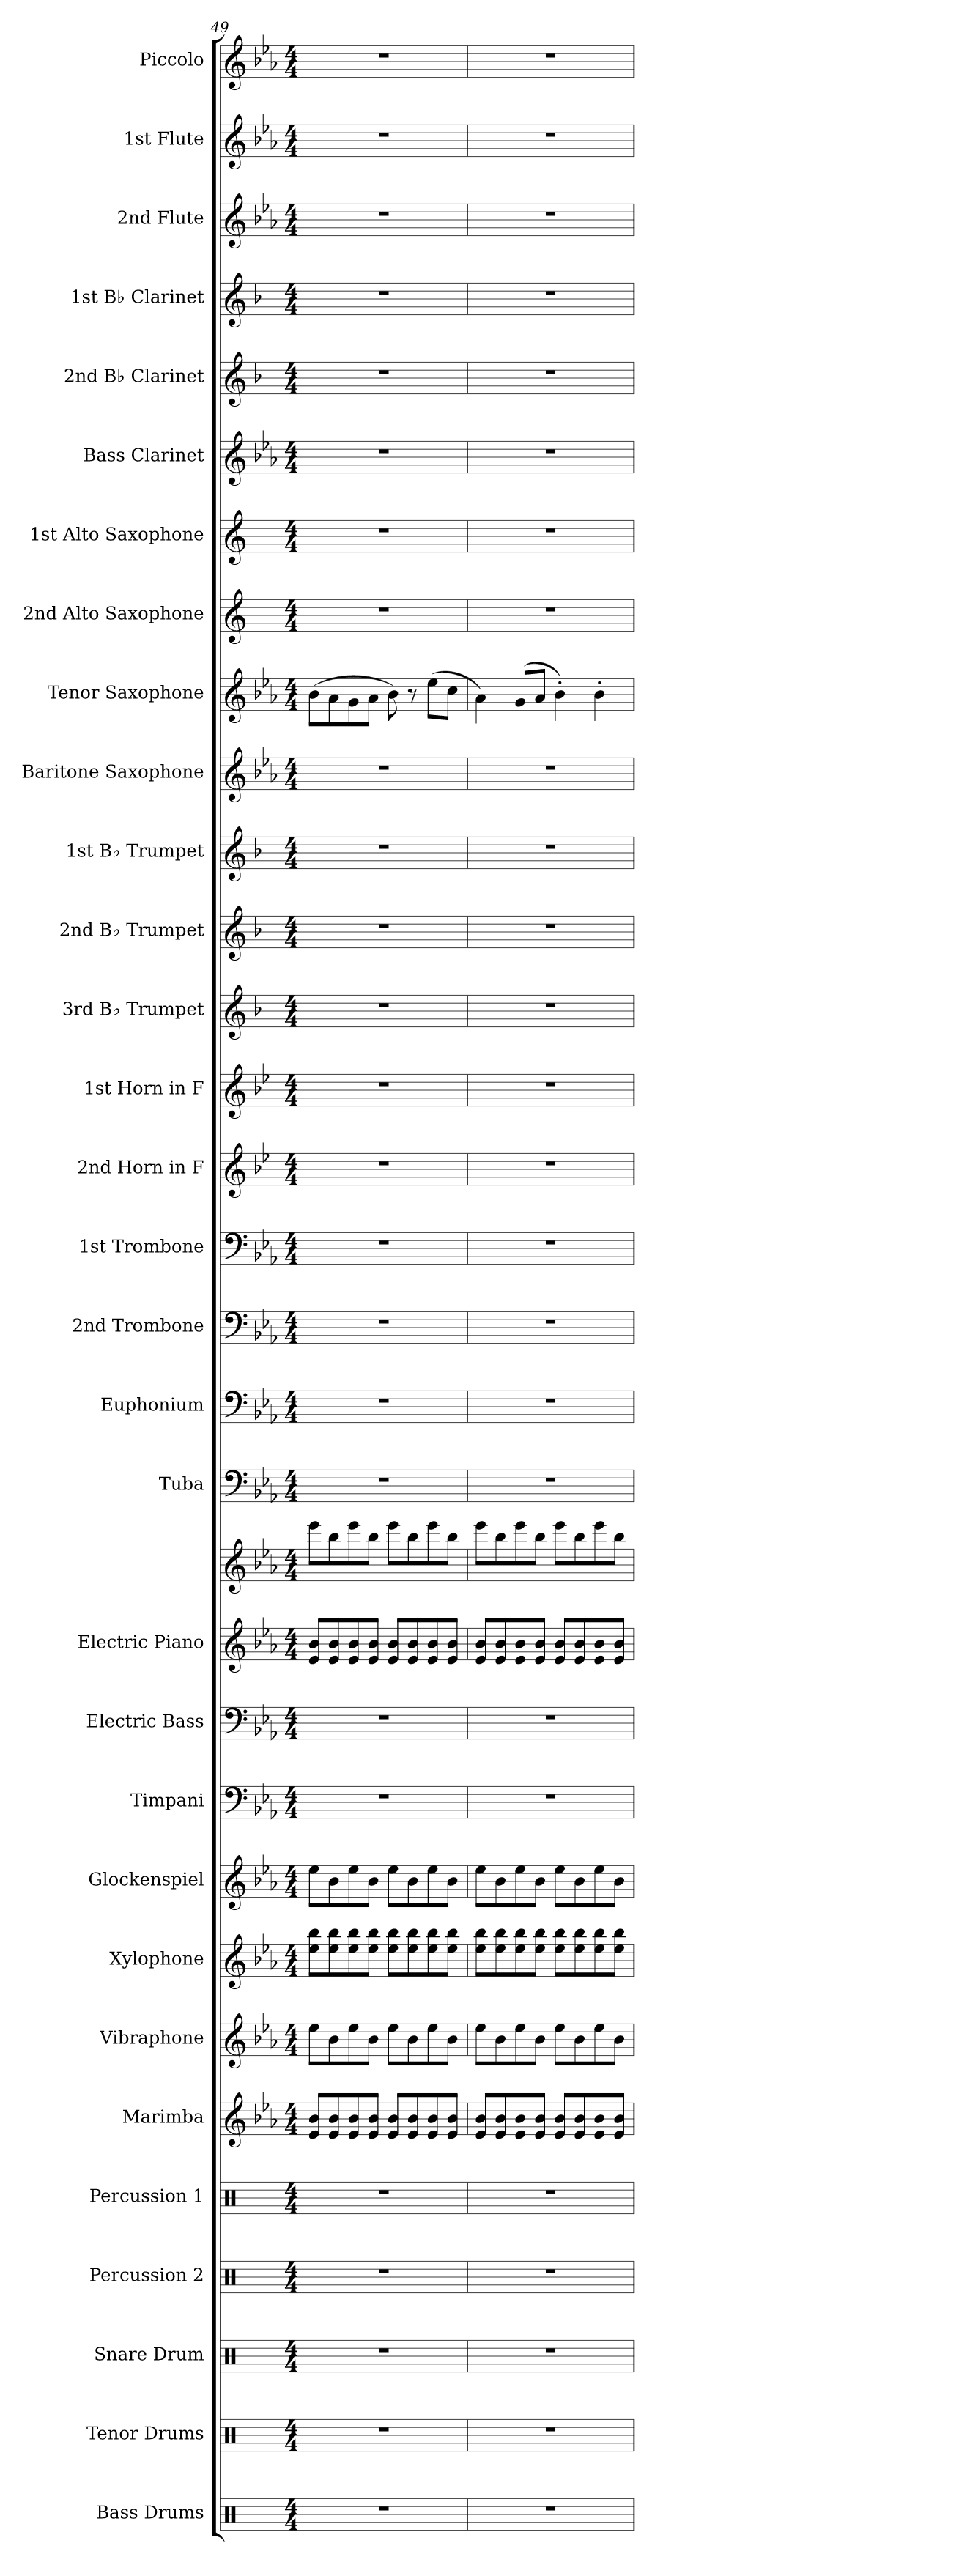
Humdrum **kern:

**kern	**kern	**kern	**kern	**kern	**kern	**kern	**kern	**kern	**kern	**kern	**kern	**kern	**kern	**kern	**kern	**kern	**kern	**kern	**kern	**kern	**kern	**kern	**kern	**kern	**kern	**kern	**kern	**kern	**kern	**kern	**kern
*part31	*part30	*part29	*part28	*part27	*part26	*part25	*part24	*part23	*part22	*part21	*part20	*part20	*part19	*part18	*part17	*part16	*part15	*part14	*part13	*part12	*part11	*part10	*part9	*part8	*part7	*part6	*part5	*part4	*part3	*part2	*part1
*staff32	*staff31	*staff30	*staff29	*staff28	*staff27	*staff26	*staff25	*staff24	*staff23	*staff22	*staff21	*staff20	*staff19	*staff18	*staff17	*staff16	*staff15	*staff14	*staff13	*staff12	*staff11	*staff10	*staff9	*staff8	*staff7	*staff6	*staff5	*staff4	*staff3	*staff2	*staff1
*I"Bass Drums	*I"Tenor Drums	*I"Snare Drum	*I"Percussion 2	*I"Percussion 1	*I"Marimba	*I"Vibraphone	*I"Xylophone	*I"Glockenspiel	*I"Timpani	*I"Electric Bass	*I"Electric Piano	*	*I"Tuba	*I"Euphonium	*I"2nd Trombone	*I"1st Trombone	*I"2nd Horn in F	*I"1st Horn in F	*I"3rd B♭ Trumpet	*I"2nd B♭ Trumpet	*I"1st B♭ Trumpet	*I"Baritone Saxophone	*I"Tenor Saxophone	*I"2nd Alto Saxophone	*I"1st Alto Saxophone	*I"Bass Clarinet	*I"2nd B♭ Clarinet	*I"1st B♭ Clarinet	*I"2nd Flute	*I"1st Flute	*I"Piccolo
*I'B.D.	*I'T.D.	*I'S.D.	*I'Perc.	*I'Perc.	*I'Mrm.	*I'Vib.	*I'Xyl.	*I'Glock.	*I'Timp.	*I'El. B.	*I'El. Pno.	*	*I'Tba.	*I'Euph.	*I'Tbn.	*I'Tbn.	*	*	*I'B♭ Tpt.	*I'B♭ Tpt.	*I'B♭ Tpt.	*I'Bar. Sax.	*I'T. Sax.	*I'A. Sax.	*I'A. Sax.	*I'B. Cl.	*I'B♭ Cl.	*I'B♭ Cl.	*I'Fl.	*I'Fl.	*I'Picc.
*clefX	*clefX	*clefX	*clefX	*clefX	*clefG2	*clefG2	*clefG2	*clefG2	*clefF4	*clefF4	*clefG2	*clefG2	*clefF4	*clefF4	*clefF4	*clefF4	*clefG2	*clefG2	*clefG2	*clefG2	*clefG2	*clefG2	*clefG2	*clefG2	*clefG2	*clefG2	*clefG2	*clefG2	*clefG2	*clefG2	*clefG2
*	*	*	*	*	*	*	*ITrd-7c-12	*ITrd-14c-24	*	*ITrd7c12	*	*	*	*	*	*	*ITrd4c7	*ITrd4c7	*ITrd1c2	*ITrd1c2	*ITrd1c2	*ITrd12c21	*ITrd8c14	*ITrd5c9	*ITrd5c9	*ITrd8c14	*ITrd1c2	*ITrd1c2	*	*	*ITrd-7c-12
*k[]	*k[]	*k[]	*k[]	*k[]	*k[b-e-a-]	*k[b-e-a-]	*k[b-e-a-]	*k[b-e-a-]	*k[b-e-a-]	*k[b-e-a-]	*k[b-e-a-]	*k[b-e-a-]	*k[b-e-a-]	*k[b-e-a-]	*k[b-e-a-]	*k[b-e-a-]	*k[b-e-a-]	*k[b-e-a-]	*k[b-e-a-]	*k[b-e-a-]	*k[b-e-a-]	*k[b-e-a-]	*k[b-e-a-]	*k[b-e-a-]	*k[b-e-a-]	*k[b-e-a-]	*k[b-e-a-]	*k[b-e-a-]	*k[b-e-a-]	*k[b-e-a-]	*k[b-e-a-]
*M4/4	*M4/4	*M4/4	*M4/4	*M4/4	*M4/4	*M4/4	*M4/4	*M4/4	*M4/4	*M4/4	*M4/4	*M4/4	*M4/4	*M4/4	*M4/4	*M4/4	*M4/4	*M4/4	*M4/4	*M4/4	*M4/4	*M4/4	*M4/4	*M4/4	*M4/4	*M4/4	*M4/4	*M4/4	*M4/4	*M4/4	*M4/4
=49	=49	=49	=49	=49	=49	=49	=49	=49	=49	=49	=49	=49	=49	=49	=49	=49	=49	=49	=49	=49	=49	=49	=49	=49	=49	=49	=49	=49	=49	=49	=49
1r	1r	1r	1r	1r	8e-/ 8b-/L	8ee-\L	8eee-\ 8bbb-\L	8eeee-\L	1r	1r	8e-/ 8b-/L	8eee-\L	1r	1r	1r	1r	1r	1r	1r	1r	1r	1r	(8B-\L	1r	1r	1r	1r	1r	1r	1r	1r
.	.	.	.	.	8e-/ 8b-/	8b-\	8eee-\ 8bbb-\	8bbb-\	.	.	8e-/ 8b-/	8bb-\	.	.	.	.	.	.	.	.	.	.	8A-\	.	.	.	.	.	.	.	.
.	.	.	.	.	8e-/ 8b-/	8ee-\	8eee-\ 8bbb-\	8eeee-\	.	.	8e-/ 8b-/	8eee-\	.	.	.	.	.	.	.	.	.	.	8G\	.	.	.	.	.	.	.	.
.	.	.	.	.	8e-/ 8b-/J	8b-\J	8eee-\ 8bbb-\J	8bbb-\J	.	.	8e-/ 8b-/J	8bb-\J	.	.	.	.	.	.	.	.	.	.	8A-\J	.	.	.	.	.	.	.	.
.	.	.	.	.	8e-/ 8b-/L	8ee-\L	8eee-\ 8bbb-\L	8eeee-\L	.	.	8e-/ 8b-/L	8eee-\L	.	.	.	.	.	.	.	.	.	.	8B-\)	.	.	.	.	.	.	.	.
.	.	.	.	.	8e-/ 8b-/	8b-\	8eee-\ 8bbb-\	8bbb-\	.	.	8e-/ 8b-/	8bb-\	.	.	.	.	.	.	.	.	.	.	8r	.	.	.	.	.	.	.	.
.	.	.	.	.	8e-/ 8b-/	8ee-\	8eee-\ 8bbb-\	8eeee-\	.	.	8e-/ 8b-/	8eee-\	.	.	.	.	.	.	.	.	.	.	(8e-\L	.	.	.	.	.	.	.	.
.	.	.	.	.	8e-/ 8b-/J	8b-\J	8eee-\ 8bbb-\J	8bbb-\J	.	.	8e-/ 8b-/J	8bb-\J	.	.	.	.	.	.	.	.	.	.	8c\J	.	.	.	.	.	.	.	.
=50	=50	=50	=50	=50	=50	=50	=50	=50	=50	=50	=50	=50	=50	=50	=50	=50	=50	=50	=50	=50	=50	=50	=50	=50	=50	=50	=50	=50	=50	=50	=50
1r	1r	1r	1r	1r	8e-/ 8b-/L	8ee-\L	8eee-\ 8bbb-\L	8eeee-\L	1r	1r	8e-/ 8b-/L	8eee-\L	1r	1r	1r	1r	1r	1r	1r	1r	1r	1r	4A-\)	1r	1r	1r	1r	1r	1r	1r	1r
.	.	.	.	.	8e-/ 8b-/	8b-\	8eee-\ 8bbb-\	8bbb-\	.	.	8e-/ 8b-/	8bb-\	.	.	.	.	.	.	.	.	.	.	.	.	.	.	.	.	.	.	.
.	.	.	.	.	8e-/ 8b-/	8ee-\	8eee-\ 8bbb-\	8eeee-\	.	.	8e-/ 8b-/	8eee-\	.	.	.	.	.	.	.	.	.	.	(8G/L	.	.	.	.	.	.	.	.
.	.	.	.	.	8e-/ 8b-/J	8b-\J	8eee-\ 8bbb-\J	8bbb-\J	.	.	8e-/ 8b-/J	8bb-\J	.	.	.	.	.	.	.	.	.	.	8A-/J	.	.	.	.	.	.	.	.
.	.	.	.	.	8e-/ 8b-/L	8ee-\L	8eee-\ 8bbb-\L	8eeee-\L	.	.	8e-/ 8b-/L	8eee-\L	.	.	.	.	.	.	.	.	.	.	4B-'\)	.	.	.	.	.	.	.	.
.	.	.	.	.	8e-/ 8b-/	8b-\	8eee-\ 8bbb-\	8bbb-\	.	.	8e-/ 8b-/	8bb-\	.	.	.	.	.	.	.	.	.	.	.	.	.	.	.	.	.	.	.
.	.	.	.	.	8e-/ 8b-/	8ee-\	8eee-\ 8bbb-\	8eeee-\	.	.	8e-/ 8b-/	8eee-\	.	.	.	.	.	.	.	.	.	.	4B-'\	.	.	.	.	.	.	.	.
.	.	.	.	.	8e-/ 8b-/J	8b-\J	8eee-\ 8bbb-\J	8bbb-\J	.	.	8e-/ 8b-/J	8bb-\J	.	.	.	.	.	.	.	.	.	.	.	.	.	.	.	.	.	.	.
=	=	=	=	=	=	=	=	=	=	=	=	=	=	=	=	=	=	=	=	=	=	=	=	=	=	=	=	=	=	=	=
*-	*-	*-	*-	*-	*-	*-	*-	*-	*-	*-	*-	*-	*-	*-	*-	*-	*-	*-	*-	*-	*-	*-	*-	*-	*-	*-	*-	*-	*-	*-	*-
